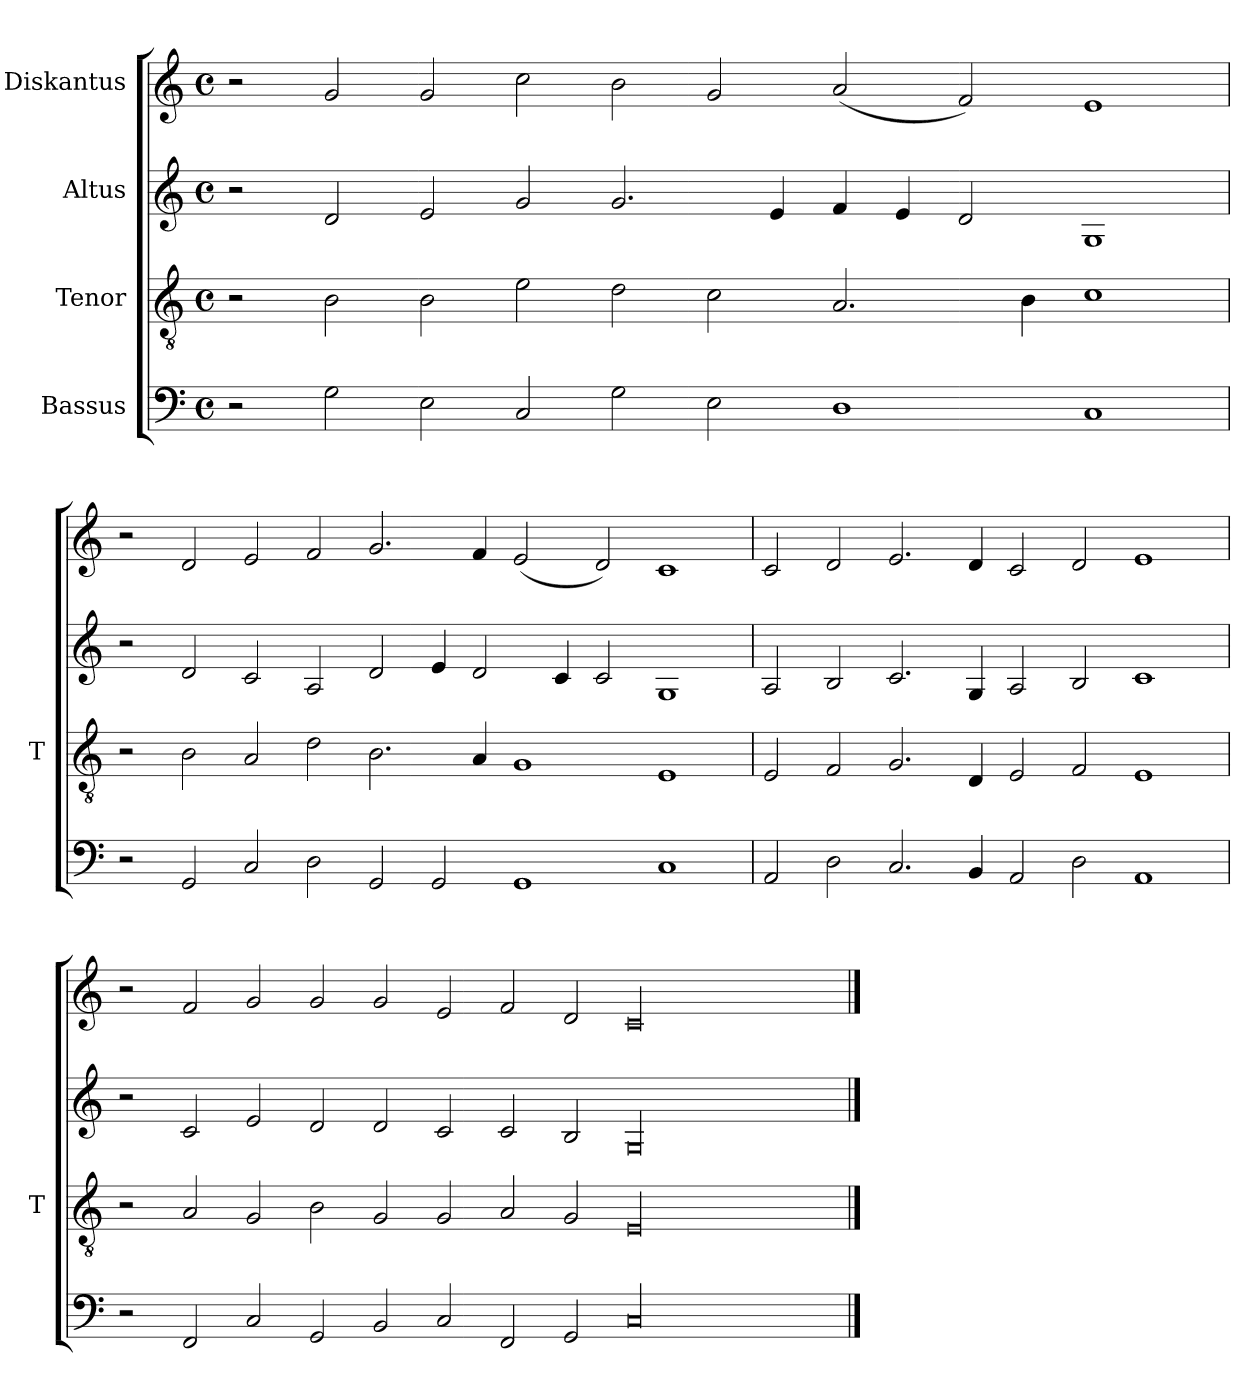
**kern	**kern	**kern	**kern
*part4	*part3	*part2	*part1
*staff4	*staff3	*staff2	*staff1
*I"Bassus	*I"Tenor	*I"Altus	*I"Diskantus
*	*I'T	*	*
*clefF4	*clefGv2	*clefG2	*clefG2
*k[]	*k[]	*k[]	*k[]
*M2/2	*M2/2	*M2/2	*M2/2
*met(c)	*met(c)	*met(c)	*met(c)
=	=	=	=
2r	2r	2r	2r
2G	2B	2d	2g
2E	2B	2e	2g
2C	2e	2g	2cc
2G	2d	2.g	2b
2E	2c	.	2g
.	.	4e	.
1D	2.A	4f	(2a
.	.	4e	.
.	.	2d	2f)
.	4B	.	.
1C	1c	1G	1e
=	=	=	=
2r	2r	2r	2r
2GG	2B	2d	2d
2C	2A	2c	2e
2D	2d	2A	2f
2GG	2.B	2d	2.g
2GG	.	4e	.
.	4A	2d	4f
1GG	1G	.	(2e
.	.	4c	.
.	.	2c	2d)
1C	1E	1G	1c
=	=	=	=
2AA	2E	2A	2c
2D	2F	2B	2d
2.C	2.G	2.c	2.e
4BB	4D	4G	4d
2AA	2E	2A	2c
2D	2F	2B	2d
1AA	1E	1c	1e
=	=	=	=
2r	2r	2r	2r
2FF	2A	2c	2f
2C	2G	2e	2g
2GG	2B	2d	2g
2BB	2G	2d	2g
2C	2G	2c	2e
2FF	2A	2c	2f
2GG	2G	2B	2d
00C	00E	00G	00c
==	==	==	==
*-	*-	*-	*-
